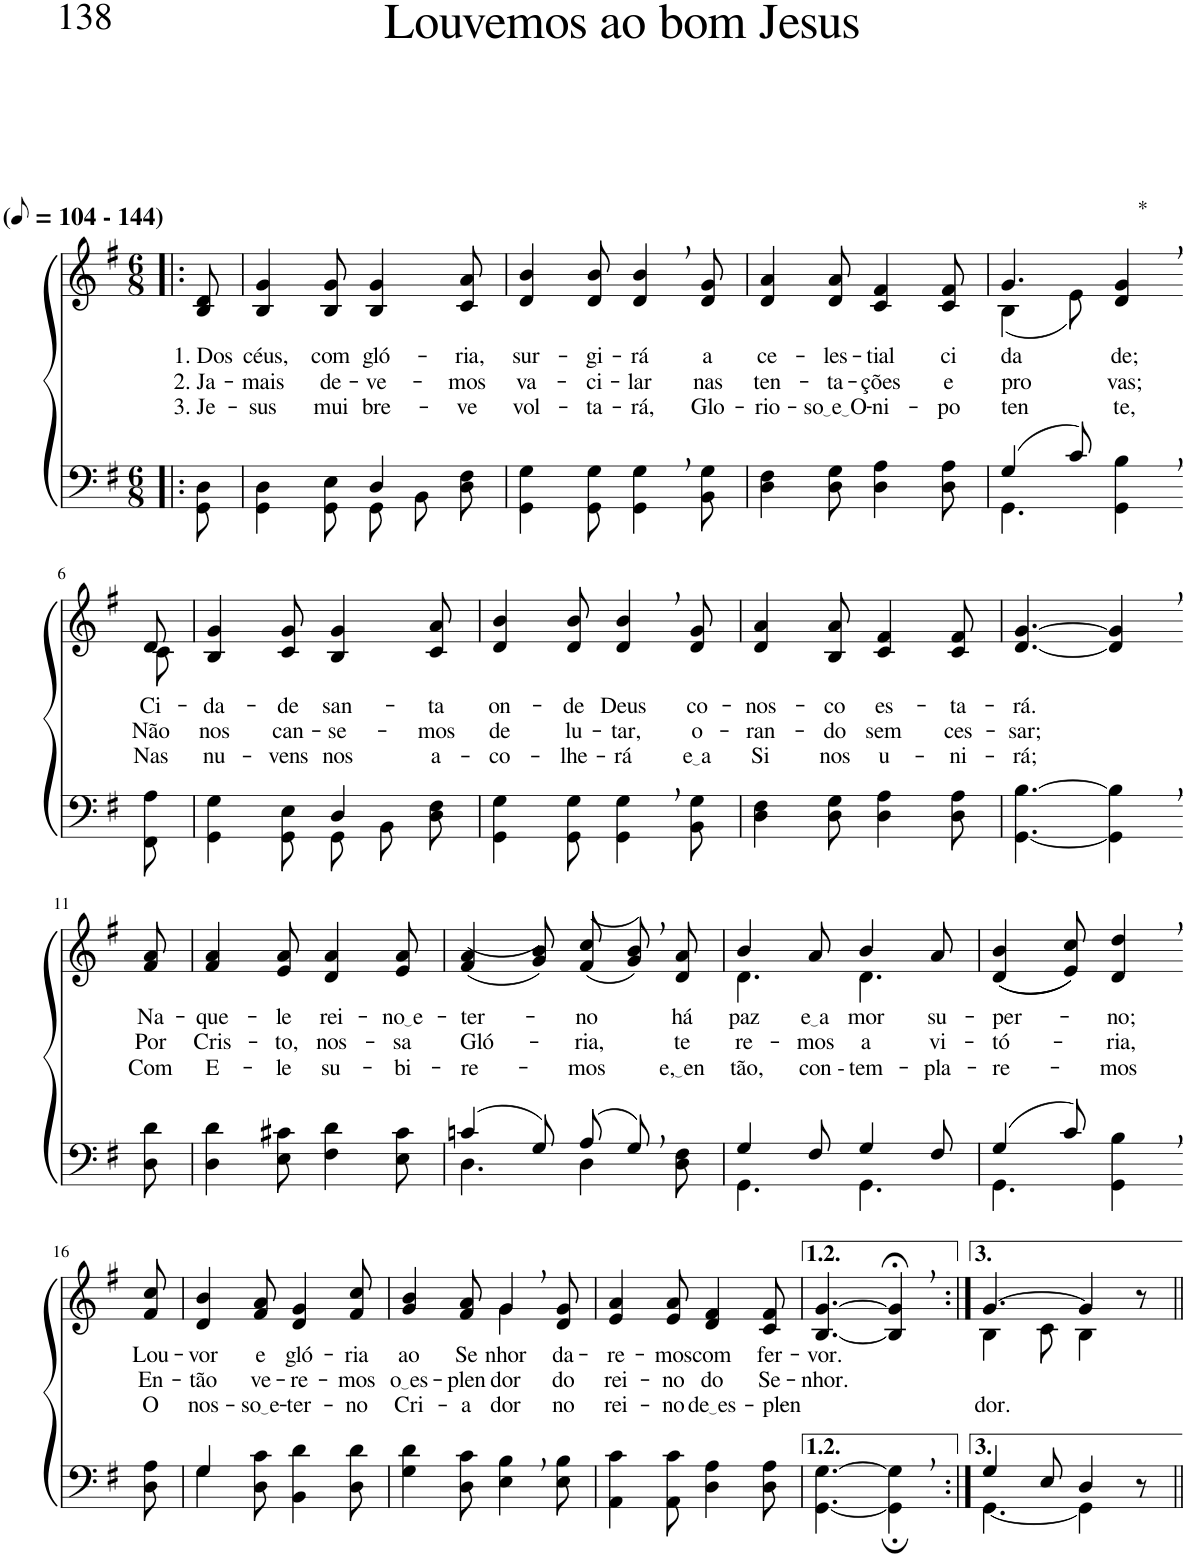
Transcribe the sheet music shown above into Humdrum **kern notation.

**kern	**kern	**text	**text	**text
*part2	*part1	*part1	*part1	*part1
*staff2	*staff1	*staff1	*staff1	*staff1
*I"Parte III e IV	*I"Parte I e II	*	*	*
*clefF4	*clefG2	*	*	*
*Trd-1c-2	*Trd-1c-2	*	*	*
*k[f#]	*k[f#]	*	*	*
*M6/8	*M6/8	*	*	*
*MM52	*MM52	*	*	*
=1!|:	=1!|:	=1!|:	=1!|:	=1!|:
!	!LO:TX:a:B:t=(	!	!	!
!	!LO:TX:a:B:t=- 144)	!	!	!
!	!	!LO:LY:b	!LO:LY:b	!LO:LY:b
8GG\ 8D\	8B/ 8d/	1. Dos	2. Ja-	3. Je-
=2	=2	=2	=2	=2
*^	*	*	*	*
!	!	!	!LO:LY:b	!LO:LY:b	!LO:LY:b
4.ryy	4GG\ 4D\	4B/ 4g/	céus,	-mais	-sus
!	!	!	!LO:LY:b	!LO:LY:b	!LO:LY:b
.	8GG\ 8E\	8B/ 8g/	com	de-	mui
!	!	!	!LO:LY:b	!LO:LY:b	!LO:LY:b
4D/	8GG/L	4B/ 4g/	gló-	-ve-	bre-
.	8BB/	.	.	.	.
!	!	!	!LO:LY:b	!LO:LY:b	!LO:LY:b
8ryy	8D/ 8F#/J	8c/ 8a/	-ria,	-mos	-ve
=3	=3	=3	=3	=3	=3
!	!	!	!LO:LY:b	!LO:LY:b	!LO:LY:b
*v	*v	*	*	*	*
4GG\ 4G\	4d/ 4b/	sur-	va-	vol-
!	!	!LO:LY:b	!LO:LY:b	!LO:LY:b
8GG\ 8G\	8d/ 8b/	-gi-	-ci-	-ta-
!	!	!LO:LY:b	!LO:LY:b	!LO:LY:b
4GG\, 4G\,	4d/, 4b/,	-rá	-lar	-rá,
!	!	!LO:LY:b	!LO:LY:b	!LO:LY:b
8BB\ 8G\	8d/ 8g/	a	nas	Glo-
=4	=4	=4	=4	=4
!	!	!LO:LY:b	!LO:LY:b	!LO:LY:b
4D\ 4F#\	4d/ 4a/	ce-	ten-	-rio-
!	!	!LO:LY:b	!LO:LY:b	!LO:LY:b
8D\ 8G\	8d/ 8a/	-les-	-ta-	so e O
!	!	!LO:LY:b	!LO:LY:b	!LO:LY:b
4D\ 4A\	4c/ 4f#/	-tial	-ções	-ni-
!	!	!LO:LY:b	!LO:LY:b	!LO:LY:b
8D\ 8A\	8c/ 8f#/	ci-	e	-po-
=5	=5	=5	=5	=5
*^	*^	*	*	*
!	!	!	!	!LO:LY:b	!LO:LY:b	!LO:LY:b
(4G/	4.GG\	4.g/	(4B\	-da-	pro-	-ten-
8c/)	.	.	8e\)	.	.	.
!	!	!LO:TX:a:t=*	!	!	!	!
!	!	!	!	!LO:LY:b	!LO:LY:b	!LO:LY:b
4ryy	4GG\ 4B\	4d/, 4g/,	4ryy	-de;	-vas;	-te,
!!LO:LB:g=z	!!
=6-	=6-	=6-	=6-	=6-	=6-	=6-
!	!	!	!	!LO:LY:b	!LO:LY:b	!LO:LY:b
*v	*v	*	*	*	*	*
8FF#\ 8A\	8d/	8c\	Ci-	Não	Nas
=7	=7	=7	=7	=7	=7
*^	*	*	*	*	*
!	!	!	!	!LO:LY:b	!LO:LY:b	!LO:LY:b
*	*	*v	*v	*	*	*
4.ryy	4GG\ 4G\	4B/ 4g/	-da-	nos	nu-
!	!	!	!LO:LY:b	!LO:LY:b	!LO:LY:b
.	8GG\ 8E\	8c/ 8g/	-de	can-	-vens
!	!	!	!LO:LY:b	!LO:LY:b	!LO:LY:b
4D/	8GG/L	4B/ 4g/	san-	-se-	nos
.	8BB/	.	.	.	.
!	!	!	!LO:LY:b	!LO:LY:b	!LO:LY:b
8ryy	8D/ 8F#/J	8c/ 8a/	-ta	-mos	a-
=8	=8	=8	=8	=8	=8
!	!	!	!LO:LY:b	!LO:LY:b	!LO:LY:b
*v	*v	*	*	*	*
4GG\ 4G\	4d/ 4b/	on-	de	-co-
!	!	!LO:LY:b	!LO:LY:b	!LO:LY:b
8GG\ 8G\	8d/ 8b/	-de	lu-	-lhe-
!	!	!LO:LY:b	!LO:LY:b	!LO:LY:b
4GG\, 4G\,	4d/, 4b/,	Deus	-tar,	-rá
!	!	!LO:LY:b	!LO:LY:b	!LO:LY:b
8BB\ 8G\	8d/ 8g/	co-	o-	e a
=9	=9	=9	=9	=9
!	!	!LO:LY:b	!LO:LY:b	!LO:LY:b
4D\ 4F#\	4d/ 4a/	-nos-	-ran-	Si
!	!	!LO:LY:b	!LO:LY:b	!LO:LY:b
8D\ 8G\	8B/ 8a/	-co	-do	nos
!	!	!LO:LY:b	!LO:LY:b	!LO:LY:b
4D\ 4A\	4c/ 4f#/	es-	sem	u-
!	!	!LO:LY:b	!LO:LY:b	!LO:LY:b
8D\ 8A\	8c/ 8f#/	-ta-	ces-	-ni-
=10	=10	=10	=10	=10
!	!	!LO:LY:b	!LO:LY:b	!LO:LY:b
[4.GG\ [4.B\	[4.d/ [4.g/	-rá.	-sar;	-rá;
4GG\], 4B\],	4d/], 4g/],	.	.	.
!!LO:LB:g=z
=11-	=11-	=11-	=11-	=11-
!	!	!LO:LY:b	!LO:LY:b	!LO:LY:b
8D\ 8d\	8f#/ 8a/	Na-	Por	Com
=12	=12	=12	=12	=12
!	!	!LO:LY:b	!LO:LY:b	!LO:LY:b
4D\ 4d\	4f#/ 4a/	-que-	Cris-	E-
!	!	!LO:LY:b	!LO:LY:b	!LO:LY:b
8E\ 8c#X\	8e/ 8a/	-le	-to,	-le
!	!	!LO:LY:b	!LO:LY:b	!LO:LY:b
4F#\ 4d\	4d/ 4a/	rei-	nos-	su-
!	!	!LO:LY:b	!LO:LY:b	!LO:LY:b
8E\ 8c#\	8e/ 8a/	no e	-sa	-bi-
=13	=13	=13	=13	=13
*^	*	*	*	*
!	!	!	!LO:LY:b	!LO:LY:b	!LO:LY:b
(4cn/	4.D\	((4f#/ 4a/	-ter-	Gló-	-re-
8G/)	.	8g/ 8b/))	.	.	.
!	!	!	!LO:LY:b	!LO:LY:b	!LO:LY:b
(8A/L	4D\	((8f#/ 8cc/L	-no	-ria,	-mos
8G,/J)	.	8g,/ 8b,/))	.	.	.
!	!	!	!LO:LY:b	!LO:LY:b	!LO:LY:b
8ryy	8D\ 8F#\	8d/ 8a/J	há	te-	e, en
=14	=14	=14	=14	=14	=14
*	*	*^	*	*	*
!	!	!	!	!LO:LY:b	!LO:LY:b	!LO:LY:b
4G/	4.GG\	4b/	4.d\	paz	-re-	-tão,
!	!	!	!	!LO:LY:b	!LO:LY:b	!LO:LY:b
8F#/	.	8a/	.	e a	-mos	con --
!	!	!	!	!LO:LY:b	!LO:LY:b	!LO:LY:b
4G/	4.GG\	4b/	4.d\	-mor	a	-tem-
!	!	!	!	!LO:LY:b	!LO:LY:b	!LO:LY:b
8F#/	.	8a/	.	su-	vi-	-pla-
*	*	*v	*v	*	*	*
=15	=15	=15	=15	=15	=15
!	!	!	!LO:LY:b	!LO:LY:b	!LO:LY:b
(4G/	4.GG\	((4d/ 4b/	-per-	-tó-	-re-
8c/)	.	8e/ 8cc/))	.	.	.
!	!	!	!LO:LY:b	!LO:LY:b	!LO:LY:b
4ryy	4GG\ 4B\	4d/, 4dd/,	-no;	-ria,	-mos
!!LO:LB:g=z
=16-	=16-	=16-	=16-	=16-	=16-
!	!	!	!LO:LY:b	!LO:LY:b	!LO:LY:b
*v	*v	*	*	*	*
8D\ 8A\	8f#/ 8cc/	Lou-	En-	O
=17	=17	=17	=17	=17
*^	*	*	*	*
!	!	!	!LO:LY:b	!LO:LY:b	!LO:LY:b
4G/	4G\	4d/ 4b/	-vor	-tão	nos-
!	!	!	!LO:LY:b	!LO:LY:b	!LO:LY:b
2ryy	8D\ 8c\	8f#/ 8a/	e	ve-	so e
!	!	!	!LO:LY:b	!LO:LY:b	!LO:LY:b
.	4BB\ 4d\	4d/ 4g/	gló-	-re-	-ter-
!	!	!	!LO:LY:b	!LO:LY:b	!LO:LY:b
.	8D\ 8d\	8f#/ 8cc/	-ria	-mos	-no
=18	=18	=18	=18	=18	=18
*	*	*^	*	*	*
!	!	!	!	!LO:LY:b	!LO:LY:b	!LO:LY:b
*v	*v	*	*	*	*	*
4G\ 4d\	4.ryy	4g/ 4b/	ao	o es	Cri-
!	!	!	!LO:LY:b	!LO:LY:b	!LO:LY:b
8D\ 8c\	.	8f#/ 8a/	Se-	-plen-	-a-
!	!	!	!LO:LY:b	!LO:LY:b	!LO:LY:b
4E\, 4B\,	4g,\	4g/	-nhor	-dor	-dor
!	!	!	!LO:LY:b	!LO:LY:b	!LO:LY:b
8E\ 8B\	8ryy	8d/ 8g/	da-	do	no
=19	=19	=19	=19	=19	=19
!	!	!	!LO:LY:b	!LO:LY:b	!LO:LY:b
*	*v	*v	*	*	*
4AA\ 4c\	4e/ 4a/	-re-	rei-	rei-
!	!	!LO:LY:b	!LO:LY:b	!LO:LY:b
8AA\ 8c\	8e/ 8a/	-mos	-no	-no
!	!	!LO:LY:b	!LO:LY:b	!LO:LY:b
4D\ 4A\	4d/ 4f#/	com	do	de es
!	!	!LO:LY:b	!LO:LY:b	!LO:LY:b
8D\ 8A\	8c/ 8f#/	fer-	Se-	-plen-
=20	=20	=20	=20	=20
!	!	!LO:LY:b	!LO:LY:b	!
[4.GG\ [4.G\	[4.B/ [4.g/	-vor.	-nhor.	.
4GG\];, 4G\];,	4B/];<, 4g/];<,	.	.	.
=21:|!	=21:|!	=21:|!	=21:|!	=21:|!
*^	*^	*	*	*
!	!	!	!	!	!	!LO:LY:b
4G/	[4.GG\	[4.g/	4B\	.	.	-dor.
8E/	.	.	8c\	.	.	.
4D/	4GG\]	4g/]	4B\	.	.	.
8r	8ryy	8r	8ryy	.	.	.
*v	*v	*	*	*	*	*
*	*v	*v	*	*	*
=||	=||	=||	=||	=||
*-	*-	*-	*-	*-
